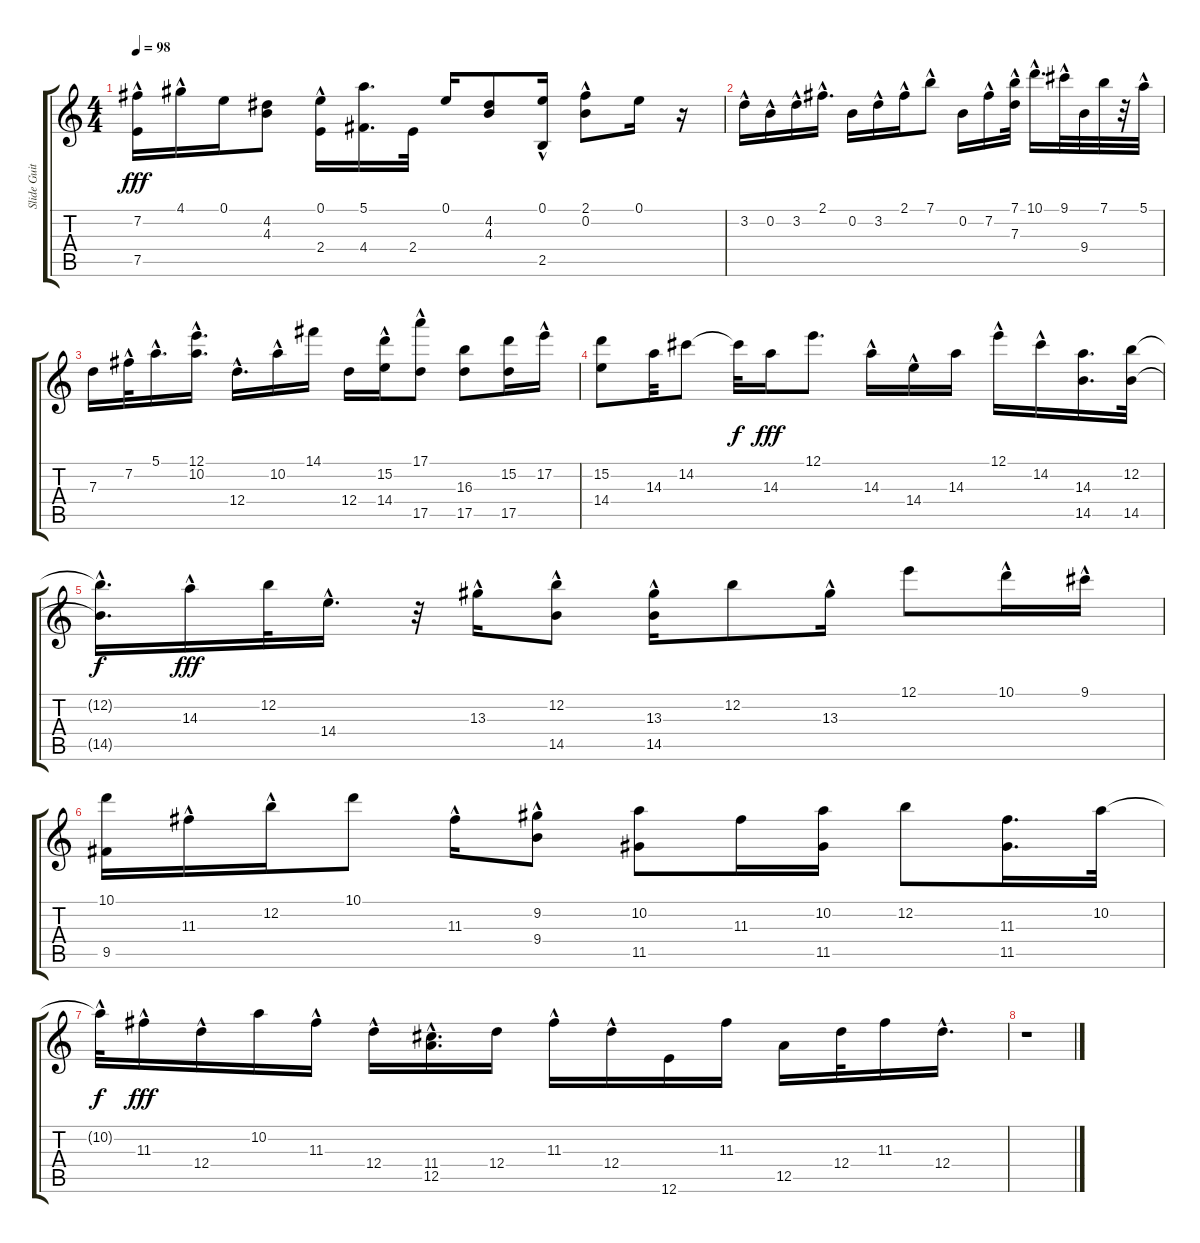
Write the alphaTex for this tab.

\track ("Slide Guitar (right)" "Slide Guit") {instrument distortionguitar}
\staff {score tabs}
\tuning (E4 B3 G3 D3 A2 E2) {hide}
\ts (4 4)
\tempo 98
\clef g2
\ks c
(7.2{hac} 7.5).16{dy fff} 4.1{hac}.16 0.1.16 (4.2 4.3).8 (0.1 2.4{hac}).16 (5.1 4.4).16{d} 2.4.32 0.1.16 (4.2 4.3).8 (0.1{hac} 2.5{hac}).16 (2.1 0.2{hac}).8 0.1.16 r.16 |
3.2{hac}.16 0.2{hac}.16 3.2{hac}.16 2.1{hac}.16{d} 0.2.16 3.2{hac}.16 2.1{hac}.16 7.1{hac}.8 0.2.16 7.2{hac}.16 (7.1 7.3{hac}).32 10.1{hac}.16{d} 9.1{hac}.32 9.4.32 7.1.32 r.32 5.1{hac}.32 |
7.3.16 7.2{hac}.32 5.1{hac}.16{d} (12.1 10.2{hac}).16{d} 12.4{hac}.16{d} 10.2{hac}.16 14.1.16 12.4.16 (15.2{hac} 14.4).16 (17.1{hac} 17.5).8 (16.3 17.5).8 (15.2 17.5).16 17.2{hac}.16 |
(15.2 14.4).8 14.3.32 14.2.8 14.2{t}.32{dy f} 14.3.16{dy fff} 12.1.8{d} 14.3{hac}.16 14.4{hac}.16 14.3.16 12.1{hac}.16 14.2{hac}.16 (14.3 14.5).16{d} (12.2 14.5).32 |
(12.2{t} 14.5{hac t}).16{d dy f} 14.3{hac}.16{dy fff} 12.2.32 14.4{hac}.16{d} r.32 13.3{hac}.16 (12.2 14.5{hac}).8 (13.3{hac} 14.5).16 12.2.8 13.3{hac}.16 12.1.8 10.1{hac}.16 9.1{hac}.16 |
(10.1 9.5).16 11.3{hac}.16 12.2{hac}.16 10.1.8 11.3{hac}.16 (9.2 9.4{hac}).8 (10.2 11.5).8 11.3.16 (10.2 11.5).16 12.2.8 (11.3 11.5).16{d} 10.2.32 |
10.2{hac t}.32{dy f} 11.3{hac}.16{dy fff} 12.4{hac}.16 10.2.16 11.3{hac}.16 12.4{hac}.16 (11.4{hac} 12.5).16{d} 12.4.16 11.3{hac}.16 12.4{hac}.16 12.6.16 11.3.16 12.5.16 12.4.32 11.3.16 12.4{hac}.16{d} |
r.1
